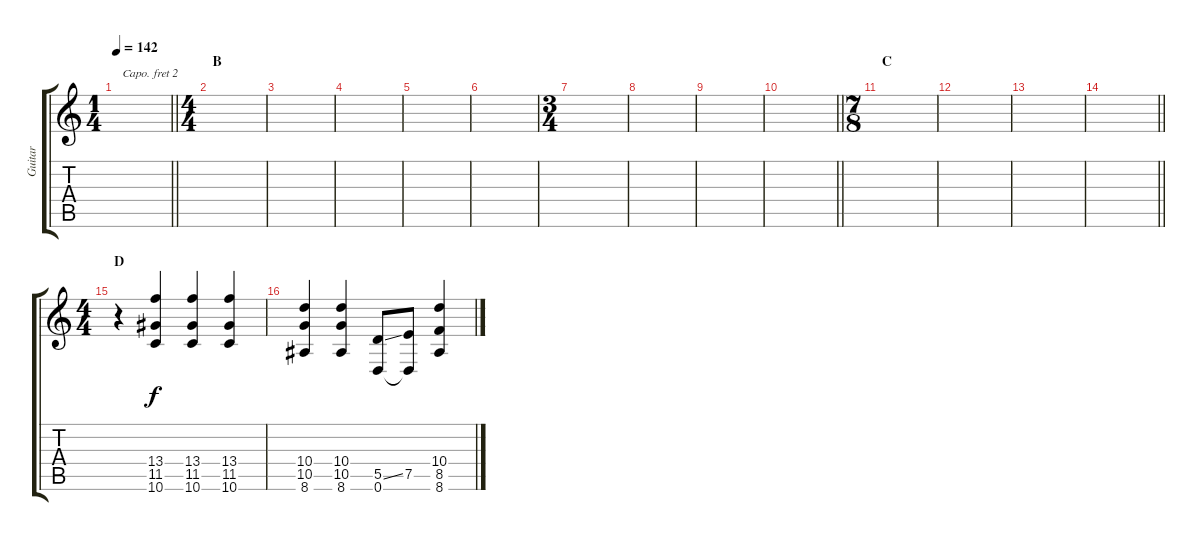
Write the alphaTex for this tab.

\track ("Guitar" "Guitar") {instrument distortionguitar}
\staff {score tabs}
\capo 2
\tuning (G4 E4 A3 D3 G2 C2) {hide}
\ts (1 4)
\tempo 142
\clef g2
\barLineRight lightlight
\ks c
|
\ts (4 4)
\section ("" "B")
|
|
|
|
|
\ts (3 4)
|
|
|
\barLineRight lightlight
|
\ts (7 8)
\section ("" "C")
|
|
|
\barLineRight lightlight
|
\ts (4 4)
\section ("" "D")
r.4 (13.4 11.5 10.6).4 (13.4 11.5 10.6).4 (13.4 11.5 10.6).4 |
(10.4 10.5 8.6).4 (10.4 10.5 8.6).4 (5.5{ss} 0.6).8 (7.5 0.6{t}).8 (10.4 8.5 8.6).4
